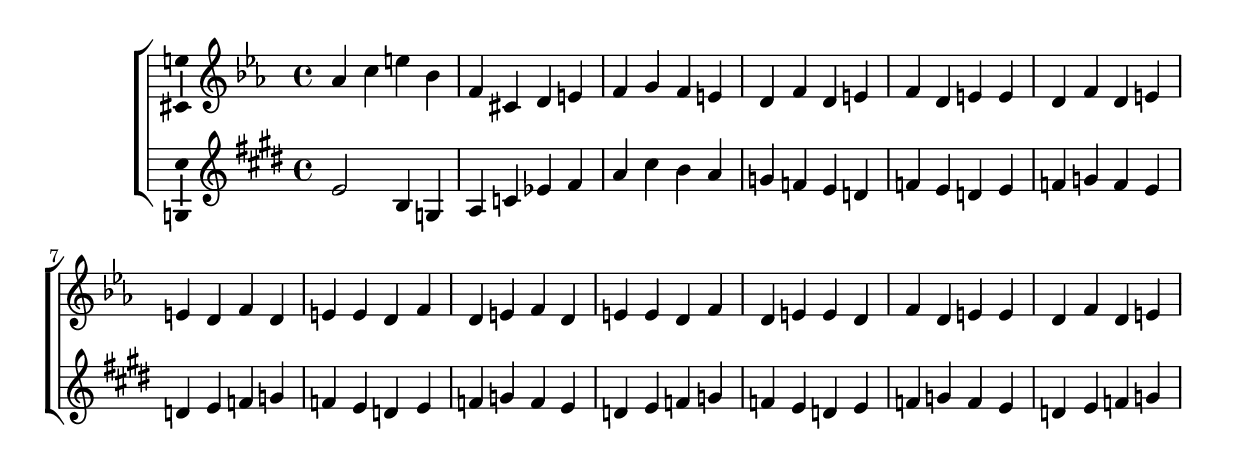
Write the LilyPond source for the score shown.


\header {
    texidoc = "Ambituses indicate pitch ranges for voices.

By default, the ambitus grob is put before the clef.  You can control
this behaviour through the @code{breakAlignOrder} property of the score
context by redefining the order.


The shape of the note heads to use can be changed via the
@code{note-head-style} property, which holds the glyph name of the
note head.  The vertical line between the upper and lower head can be
switched on or off via the @code{join-heads} property.

"
}

%{

 tex chokes on #

, e.g. with the following addition to the
paper block:

@example
\translator @{
  \ScoreContext
  breakAlignOrder = #'(
    instrument-name
    left-edge
    span-bar
    breathing-sign
    clef
    ambitus
    key-signature
    staff-bar
    time-signature
    custos
  )
@}
@end example

 
@example
\translator @{
  \VoiceContext
  \consists Ambitus_engraver
  Ambitus \set #'note-head-style = #'noteheads-2mensural
  Ambitus \set #'join-heads = ##f
@}
@end example


 %}
\version "2.1.7"

upper = \notes \relative c {
	\clef "treble"
	\key c \minor
	as'' c e bes f cis d e f g f e d f d e
	f d e e d f d e e d f d e e d f d e
	f d e e d f d e e d f d e e d f d e
}

lower = \notes \relative c {
	\clef "treble"
	\key e \major
	e'2 b4 g a c es fis a cis b a g f e d
	f e d e f g f e d e f g f e d e f g
	f e d e f g f e d e f g f e d e f g
}

\score { \context ChoirStaff {
	<<
		\new Staff { \upper }
		\new Staff { \lower }
	>> }
	\paper {
	       \translator {
			\ScoreContext
			breakAlignOrder = #'(
				instrument-name
				left-edge
				ambitus
				span-bar
				breathing-sign
				clef
				key-signature
				staff-bar
				time-signature
				custos
			)
		}
		\translator {
			\VoiceContext
			\consists Ambitus_engraver
		}
	}
}

